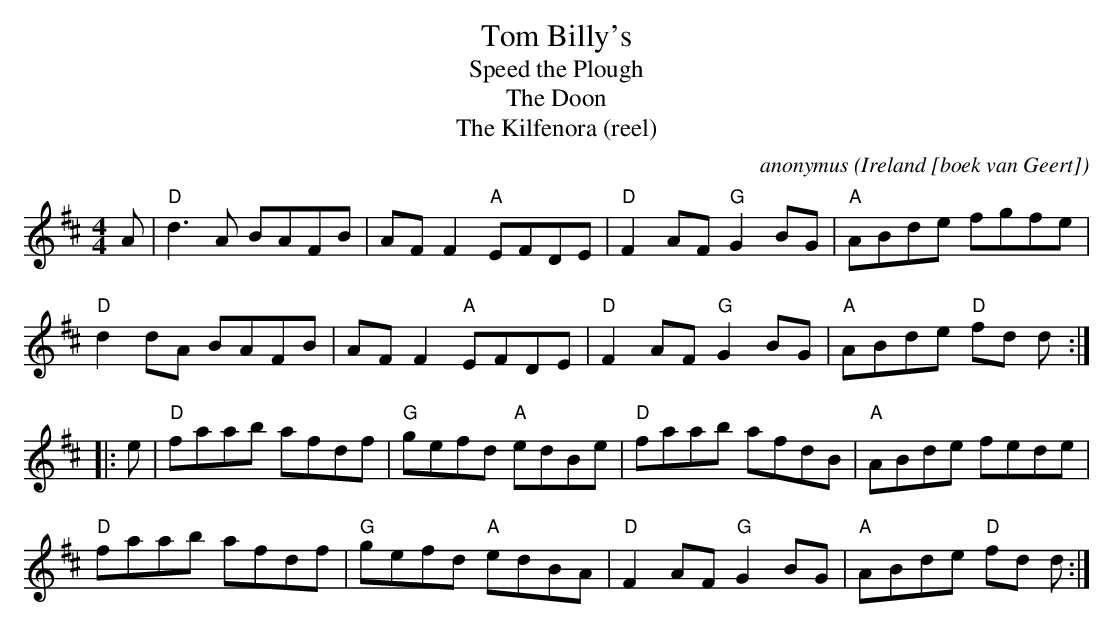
X:1
T:Tom Billy's
T:Speed the Plough
T:The Doon
T:The Kilfenora (reel)
C:anonymus
O:Ireland [boek van Geert]
M:4/4
L:1/8
K:D
A|"D"d3A BAFB|AF F2 "A"EFDE|"D"F2AF "G"G2BG|"A"ABde fgfe|
"D"d2dA BAFB|AF F2 "A"EFDE|"D"F2AF "G"G2BG|"A"ABde "D"fd d:|
|:e|"D"faab afdf|"G"gefd "A"edBe|"D"faab afdB|"A"ABde fede|
"D"faab afdf|"G"gefd "A"edBA|"D"F2AF "G"G2BG|"A"ABde "D"fd d:|
